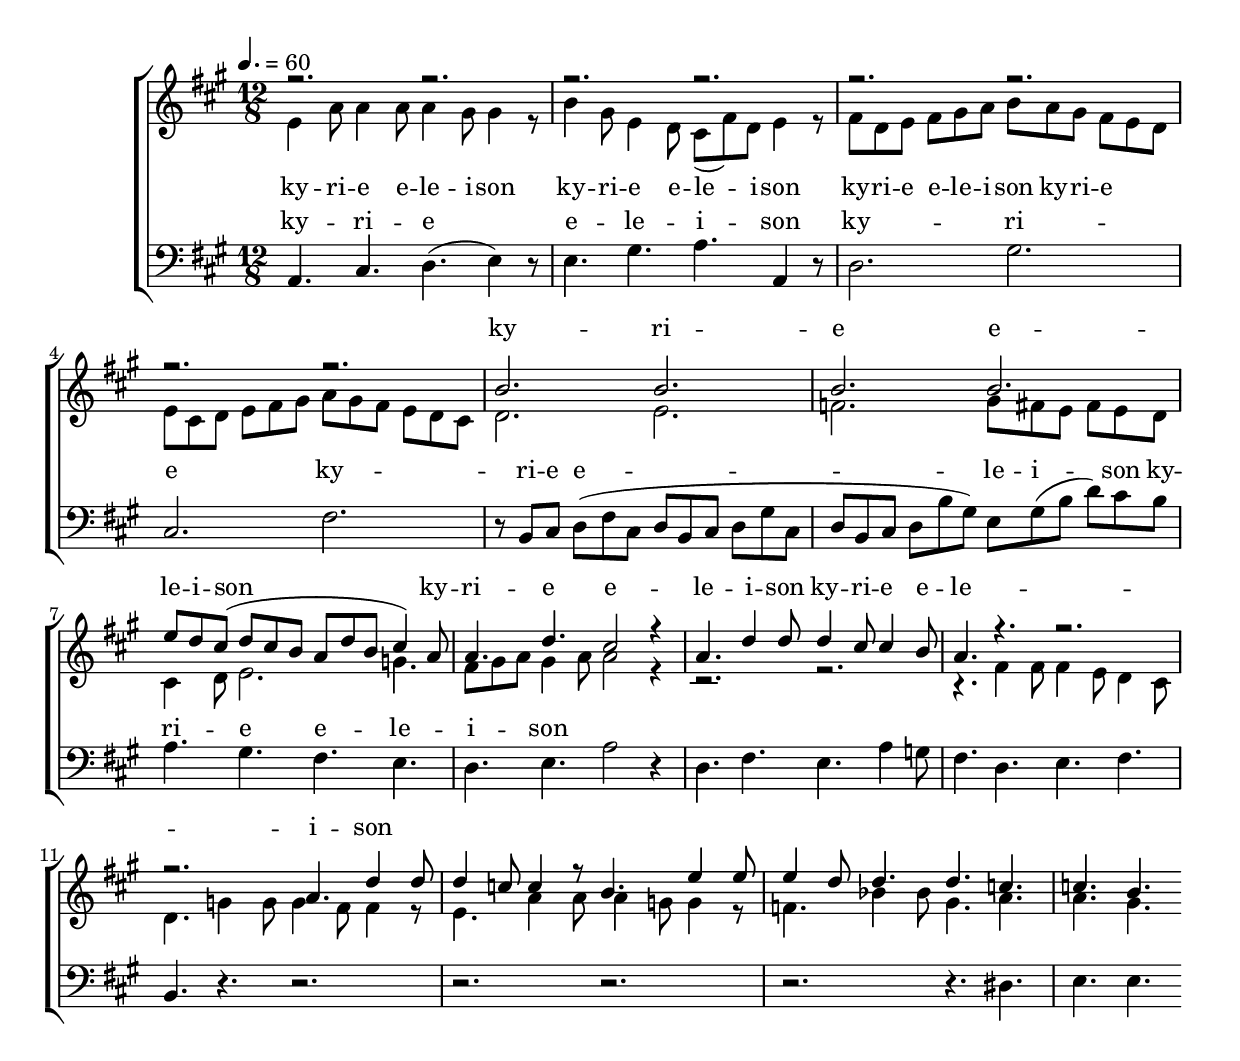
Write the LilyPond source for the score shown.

\version "2.18.2"

speed = 60

normal_tempo = {
	\time 12/8
	\tempo 4. = \speed
}

common_time = {
	\time 4/4
	\tempo 4 = \speed
}

global = {
	\key a \major
	\normal_tempo
}

soprano_music = \relative c'' {

	r2. r2. |
	r2. r2. |
	r2. r2. |
	r2. r2. |
	b2. b2. |
	b2. b2. |
	e8 d8 cis8( d8 cis8 b8 a8 d8 b8 cis4) a8 |
	a4. d4. cis2 r4 |

	a4. d4 d8 d4 cis8 cis4 b8 |
	a4. r4. r2. |
	r2. a4. d4 d8 |
	d4 c8 c4 r8 b4. e4 e8 |
	e4 d8 d4. d4. c4. |
	c4. b4. 
}

soprano_words = \lyricmode {
	ky -- ri -- e e -- le -- i -- son
	ky -- ri -- e e -- le -- i -- son
	ky -- ri -- e e -- le -- i -- son
}

alto_music = \relative c' {

	e4 a8 a4 a8 a4 gis8 gis4 r8 |
	b4 gis8 e4 d8 cis8( fis8) d8 e4 r8 |
	fis8 d8 e8 fis8 gis8 a8 b8 a8 gis8 fis8 e8 d8 |
	e8 cis8 d8 e8 fis8 gis8 a8 gis8 fis8 e8 d8 cis8 |
	d2. e2. |
	f2. gis8 fis8 e8 fis8 e8 d8 |
	cis4 d8 e2. g4. |
	fis8 gis8 a8 gis4 a8 a2 r4 |

	r2. r2. |
	r4. fis4 fis8 fis4 e8 d4 cis8 |
	d4. g4 g8 g4 fis8 fis4 r8 |
	e4. a4 a8 a4 g8 g4 r8 |
	f4. bes4 bes8 gis4. a4. |
	a4. gis4. 

}

alto_words = \lyricmode {
	ky -- ri -- e e -- le -- i -- son
	ky -- ri -- e e -- le -- i -- son
	ky -- ri -- e e -- le -- i -- son
	ky -- ri -- e
}

baritone_music = \relative c {

	a4. cis4. d4.( e4) r8 |
	e4. gis4. a4. a,4 r8 |
	d2. gis2. |
	cis,2. fis2. |
	r8 b,8 cis8 d8( fis8 cis8 d8 b8 cis8 d8 gis8 cis,8 |
	d8 b8 cis8 d8 b'8 gis8) e8 gis8( b8 d8) cis8 b8 |
	a4. gis4. fis4. e4. |
	d4. e4. a2 r4 |

	d,4. fis4. e4. a4 g8 |
	fis4. d4. e4. fis4. |
	b,4. r4. r2. |
	r2. r2. |
	r2. r4. dis4. |
	e4. e4. 
}

baritone_words = \lyricmode {
	ky -- ri -- e e -- le -- i -- son
	ky -- ri -- e
	ky -- ri -- e e -- le -- i -- son
	ky -- ri -- e e -- le -- i -- son
}

\score {
	<<
		\new ChoirStaff <<
			\new Lyrics = "sopranos" \with {
				\override VerticalAxisGroup.staff-affinity = #DOWN
			}

			\new Staff \with { midiInstrument = #"reed organ" } <<
				\new Voice = "sopranos" {
					\voiceOne
					<< \global \soprano_music >>
				}
				\new Voice = "altos" {
					\voiceTwo
					<< \global \alto_music >>
				}
			>>
			\new Lyrics = "altos"
			\new Lyrics = "baritones" \with {
				\override VerticalAxisGroup.staff-affinity = #DOWN
			}
			\new Staff \with { midiInstrument = #"reed organ" } <<
				\new Voice = "baritones" {
					%\voiceThree
					<< \global \clef "bass" \baritone_music >>
				}
			>>
			\context Lyrics = "sopranos" \lyricsto "sopranos" \soprano_words
			\context Lyrics = "altos" \lyricsto "altos" \alto_words
			\context Lyrics = "baritones" \lyricsto "baritones" \baritone_words
		>>

%{
		\new PianoStaff <<
			\new Staff \with { midiInstrument = #"reed organ" } <<
				\set Staff.printPartCombineTexts = ##f
				\partcombine
				<< \global \soprano_music >>
				<< \global \alto_music >>
			>>
			\new Staff \with { midiInstrument = #"reed organ" } <<
				\clef "bass"
				<< \global \baritone_music >>
			>>
		>>
		%}
	>>
	\midi {}
	\layout {}
}
